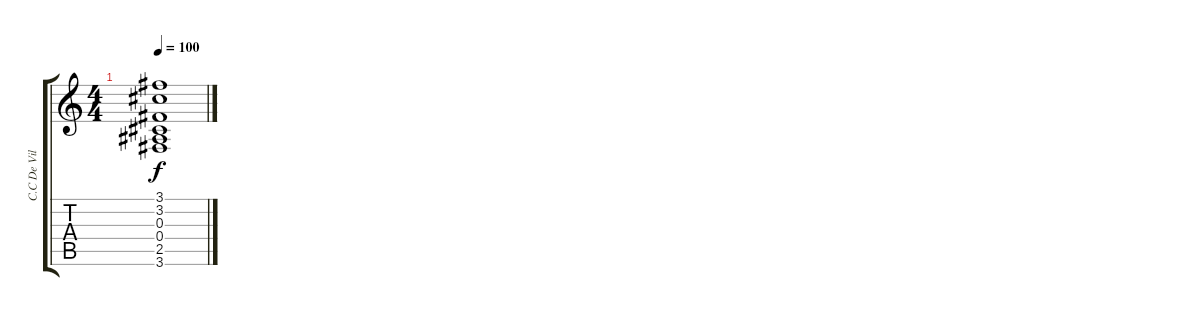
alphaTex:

\track ("C.C De Ville Rhythm Guitar" "C.C De Vil") {instrument electricguitarclean}
\staff {score tabs}
\tuning (Eb4 Bb3 Gb3 Db3 Ab2 Eb2) {hide}
\ts (4 4)
\tempo 100
\clef g2
\ks c
(3.1{t} 3.2{t} 0.3{t} 0.4{t} 2.5{t} 3.6{t}).1{dy f}
